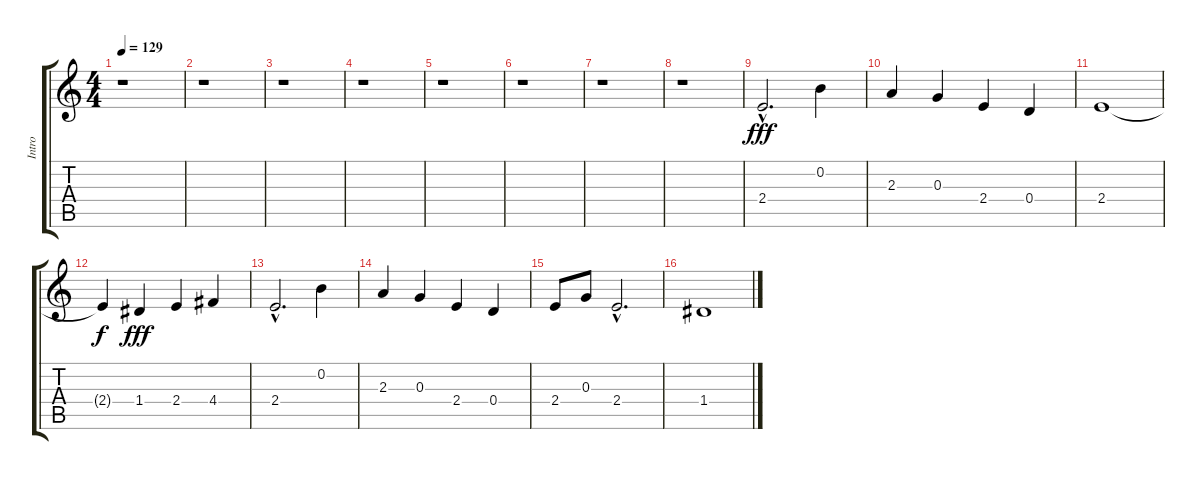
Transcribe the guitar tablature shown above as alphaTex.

\track (" Intro" " Intro") {instrument distortionguitar}
\staff {score tabs}
\tuning (E4 B3 G3 D3 A2 E2) {hide}
\ts (4 4)
\tempo 129
\clef g2
\ks c
r.1{dy fff instrument distortionguitar} |
r.1 |
r.1 |
r.1 |
r.1 |
r.1 |
r.1 |
r.1 |
2.4{hac}.2{d} 0.2.4 |
2.3.4 0.3.4 2.4.4 0.4.4 |
2.4.1 |
2.4{t}.4{dy f} 1.4.4{dy fff} 2.4.4 4.4.4 |
2.4{hac}.2{d} 0.2.4 |
2.3.4 0.3.4 2.4.4 0.4.4 |
2.4.8 0.3.8 2.4{hac}.2{d} |
1.4.1
